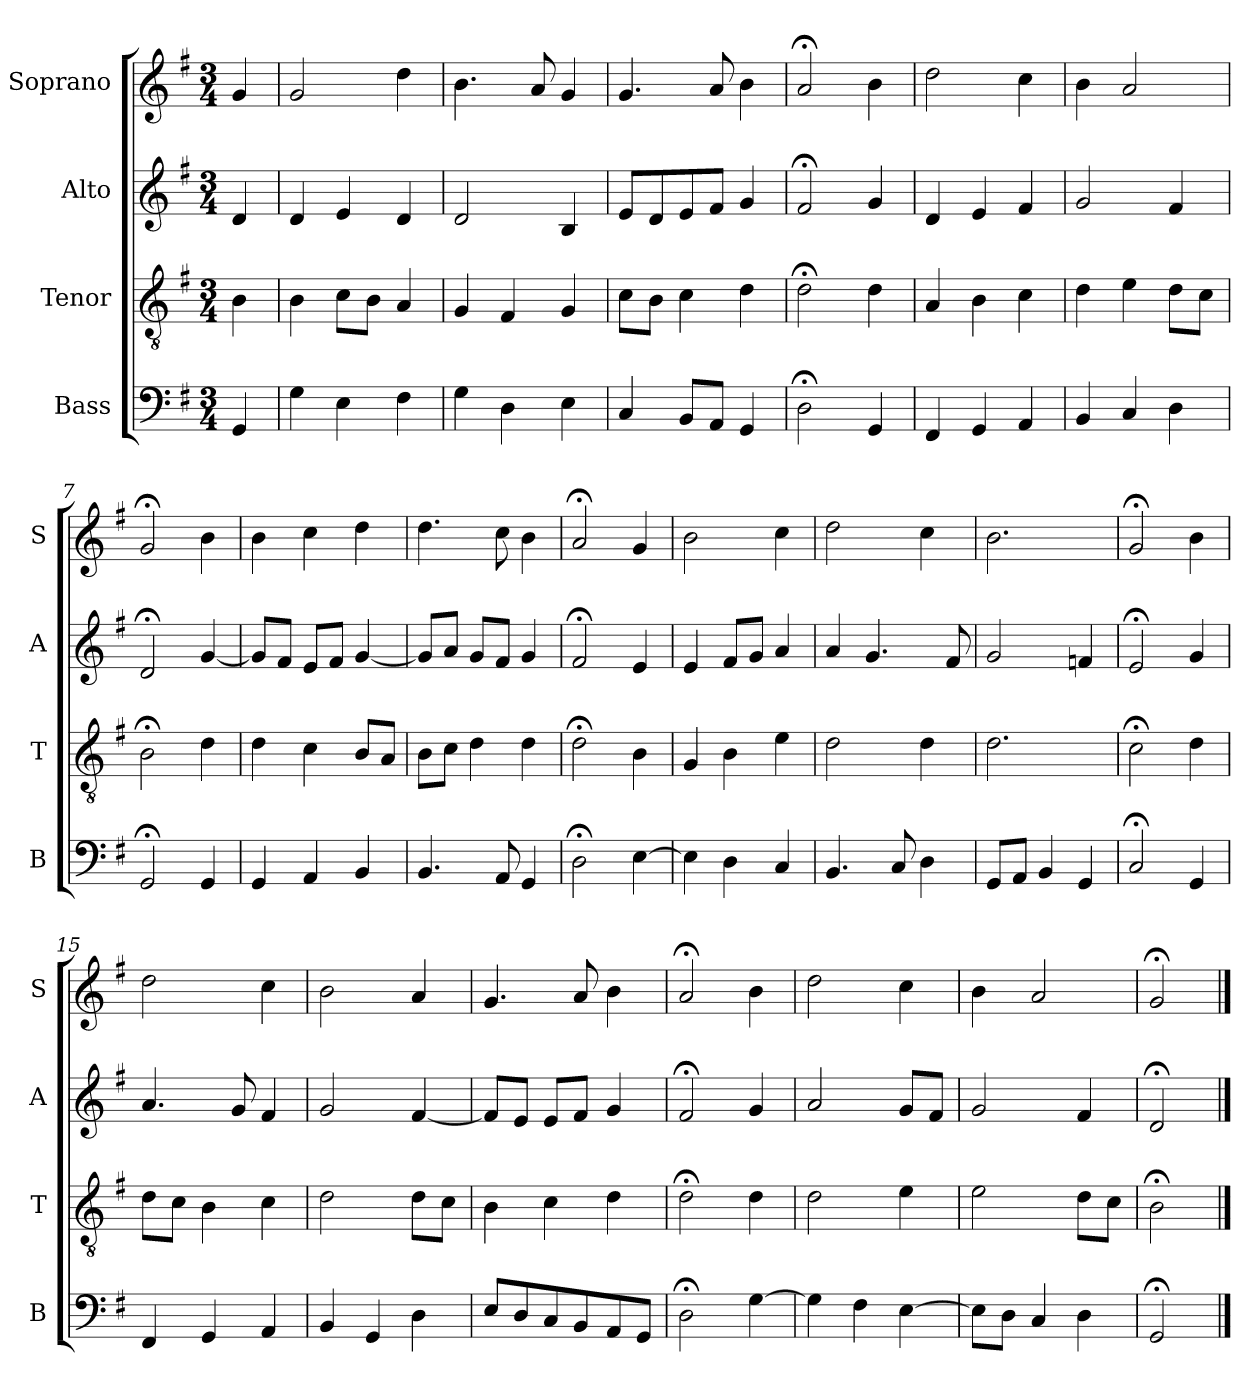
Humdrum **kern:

**kern	**kern	**kern	**kern
*part4	*part3	*part2	*part1
*staff4	*staff3	*staff2	*staff1
*I"Bass	*I"Tenor	*I"Alto	*I"Soprano
*I'B	*I'T	*I'A	*I'S
*clefF4	*clefGv2	*clefG2	*clefG2
*k[f#]	*k[f#]	*k[f#]	*k[f#]
*G:	*G:	*G:	*G:
*M3/4	*M3/4	*M3/4	*M3/4
*MM100	*MM100	*MM100	*MM100
=	=	=	=
4GG	4B	4d	4g
=1	=1	=1	=1
4G	4B	4d	2g
4E	8cL	4e	.
.	8BJ	.	.
4F#	4A	4d	4dd
=2	=2	=2	=2
4G	4G	2d	4.b
4D	4F#	.	.
.	.	.	8a
4E	4G	4B	4g
=3	=3	=3	=3
4C	8cL	8eL	4.g
.	8BJ	8d	.
8BBL	4c	8e	.
8AAJ	.	8f#J	8a
4GG	4d	4g	4b
=4	=4	=4	=4
2D;<	2d;<	2f#;<	2a;<
4GG	4d	4g	4b
=5	=5	=5	=5
4FF#	4A	4d	2dd
4GG	4B	4e	.
4AA	4c	4f#	4cc
=6	=6	=6	=6
4BB	4d	2g	4b
4C	4e	.	2a
4D	8dL	4f#	.
.	8cJ	.	.
=7	=7	=7	=7
2GG;<	2B;<	2d;<	2g;<
4GG	4d	[4g	4b
=8	=8	=8	=8
4GG	4d	8gL]	4b
.	.	8f#J	.
4AA	4c	8eL	4cc
.	.	8f#J	.
4BB	8BL	[4g	4dd
.	8AJ	.	.
=9	=9	=9	=9
4.BB	8BL	8gL]	4.dd
.	8cJ	8aJ	.
.	4d	8gL	.
8AA	.	8f#J	8cc
4GG	4d	4g	4b
=10	=10	=10	=10
2D;<	2d;<	2f#;<	2a;<
[4E	4B	4e	4g
=11	=11	=11	=11
4E]	4G	4e	2b
4D	4B	8f#L	.
.	.	8gJ	.
4C	4e	4a	4cc
=12	=12	=12	=12
4.BB	2d	4a	2dd
.	.	4.g	.
8C	.	.	.
4D	4d	.	4cc
.	.	8f#	.
=13	=13	=13	=13
8GGL	2.d	2g	2.b
8AAJ	.	.	.
4BB	.	.	.
4GG	.	4fn	.
=14	=14	=14	=14
2C;<	2c;<	2e;<	2g;<
4GG	4d	4g	4b
=15	=15	=15	=15
4FF#	8dL	4.a	2dd
.	8cJ	.	.
4GG	4B	.	.
.	.	8g	.
4AA	4c	4f#	4cc
=16	=16	=16	=16
4BB	2d	2g	2b
4GG	.	.	.
4D	8dL	[4f#	4a
.	8cJ	.	.
=17	=17	=17	=17
8EL	4B	8f#L]	4.g
8D	.	8eJ	.
8C	4c	8eL	.
8BB	.	8f#J	8a
8AA	4d	4g	4b
8GGJ	.	.	.
=18	=18	=18	=18
2D;<	2d;<	2f#;<	2a;<
[4G	4d	4g	4b
=19	=19	=19	=19
4G]	2d	2a	2dd
4F#	.	.	.
[4E	4e	8gL	4cc
.	.	8f#J	.
=20	=20	=20	=20
8EL]	2e	2g	4b
8DJ	.	.	.
4C	.	.	2a
4D	8dL	4f#	.
.	8cJ	.	.
=21	=21	=21	=21
2GG;<	2B;<	2d;<	2g;<
==	==	==	==
*-	*-	*-	*-
